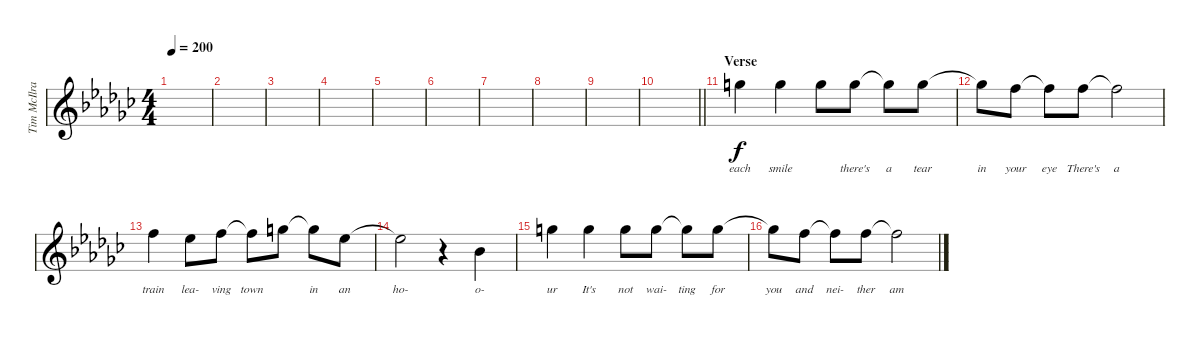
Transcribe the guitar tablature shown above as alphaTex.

\track ("Tim McIlrath - Vocals" "Tim McIlra") {instrument distortionguitar}
\staff {score}
\tuning (Eb4 Bb3 Gb3 Db3 Ab2 Eb2) {hide}
\ts (4 4)
\tempo 200
\clef g2
\ks ebminor
|
|
|
|
|
|
|
|
|
\barLineRight lightlight
|
\section ("" "Verse")
4.1.4{lyrics (0 "each") lyrics (1 "") lyrics (2 "") lyrics (3 "") lyrics (4 "") volume 11} 4.1.4{lyrics (0 "smile") lyrics (1 "") lyrics (2 "") lyrics (3 "") lyrics (4 "")} 4.1.8{lyrics (0 "") lyrics (1 "") lyrics (2 "") lyrics (3 "") lyrics (4 "")} 4.1.8{lyrics (0 "there's") lyrics (1 "") lyrics (2 "") lyrics (3 "") lyrics (4 "")} 4.1{t}.8{lyrics (0 "a") lyrics (1 "") lyrics (2 "") lyrics (3 "") lyrics (4 "")} 4.1.8{lyrics (0 "tear") lyrics (1 "") lyrics (2 "") lyrics (3 "") lyrics (4 "")} |
4.1{t}.8{lyrics (0 "in") lyrics (1 "") lyrics (2 "") lyrics (3 "") lyrics (4 "")} 2.1.8{lyrics (0 "your") lyrics (1 "") lyrics (2 "") lyrics (3 "") lyrics (4 "")} 2.1{t}.8{lyrics (0 "eye") lyrics (1 "") lyrics (2 "") lyrics (3 "") lyrics (4 "")} 2.1.8{lyrics (0 "There's") lyrics (1 "") lyrics (2 "") lyrics (3 "") lyrics (4 "")} 2.1{t}.2{lyrics (0 "a") lyrics (1 "") lyrics (2 "") lyrics (3 "") lyrics (4 "")} |
2.1.4{lyrics (0 "train") lyrics (1 "") lyrics (2 "") lyrics (3 "") lyrics (4 "")} 0.1.8{lyrics (0 "lea-") lyrics (1 "") lyrics (2 "") lyrics (3 "") lyrics (4 "")} 2.1.8{lyrics (0 "ving") lyrics (1 "") lyrics (2 "") lyrics (3 "") lyrics (4 "")} 2.1{t}.8{lyrics (0 "town") lyrics (1 "") lyrics (2 "") lyrics (3 "") lyrics (4 "")} 4.1.8{lyrics (0 "") lyrics (1 "") lyrics (2 "") lyrics (3 "") lyrics (4 "")} 4.1{t}.8{lyrics (0 "in") lyrics (1 "") lyrics (2 "") lyrics (3 "") lyrics (4 "")} 0.1.8{lyrics (0 "an") lyrics (1 "") lyrics (2 "") lyrics (3 "") lyrics (4 "")} |
0.1{t}.2{lyrics (0 "ho-") lyrics (1 "") lyrics (2 "") lyrics (3 "") lyrics (4 "")} r.4 0.2.4{lyrics (0 "o-") lyrics (1 "") lyrics (2 "") lyrics (3 "") lyrics (4 "")} |
4.1.4{lyrics (0 "ur") lyrics (1 "") lyrics (2 "") lyrics (3 "") lyrics (4 "")} 4.1.4{lyrics (0 "It's") lyrics (1 "") lyrics (2 "") lyrics (3 "") lyrics (4 "")} 4.1.8{lyrics (0 "not") lyrics (1 "") lyrics (2 "") lyrics (3 "") lyrics (4 "")} 4.1.8{lyrics (0 "wai-") lyrics (1 "") lyrics (2 "") lyrics (3 "") lyrics (4 "")} 4.1{t}.8{lyrics (0 "ting") lyrics (1 "") lyrics (2 "") lyrics (3 "") lyrics (4 "")} 4.1.8{lyrics (0 "for") lyrics (1 "") lyrics (2 "") lyrics (3 "") lyrics (4 "")} |
4.1{t}.8{lyrics (0 "you") lyrics (1 "") lyrics (2 "") lyrics (3 "") lyrics (4 "")} 2.1.8{lyrics (0 "and") lyrics (1 "") lyrics (2 "") lyrics (3 "") lyrics (4 "")} 2.1{t}.8{lyrics (0 "nei-") lyrics (1 "") lyrics (2 "") lyrics (3 "") lyrics (4 "")} 2.1.8{lyrics (0 "ther") lyrics (1 "") lyrics (2 "") lyrics (3 "") lyrics (4 "")} 2.1{t}.2{lyrics (0 "am") lyrics (1 "") lyrics (2 "") lyrics (3 "") lyrics (4 "")}
